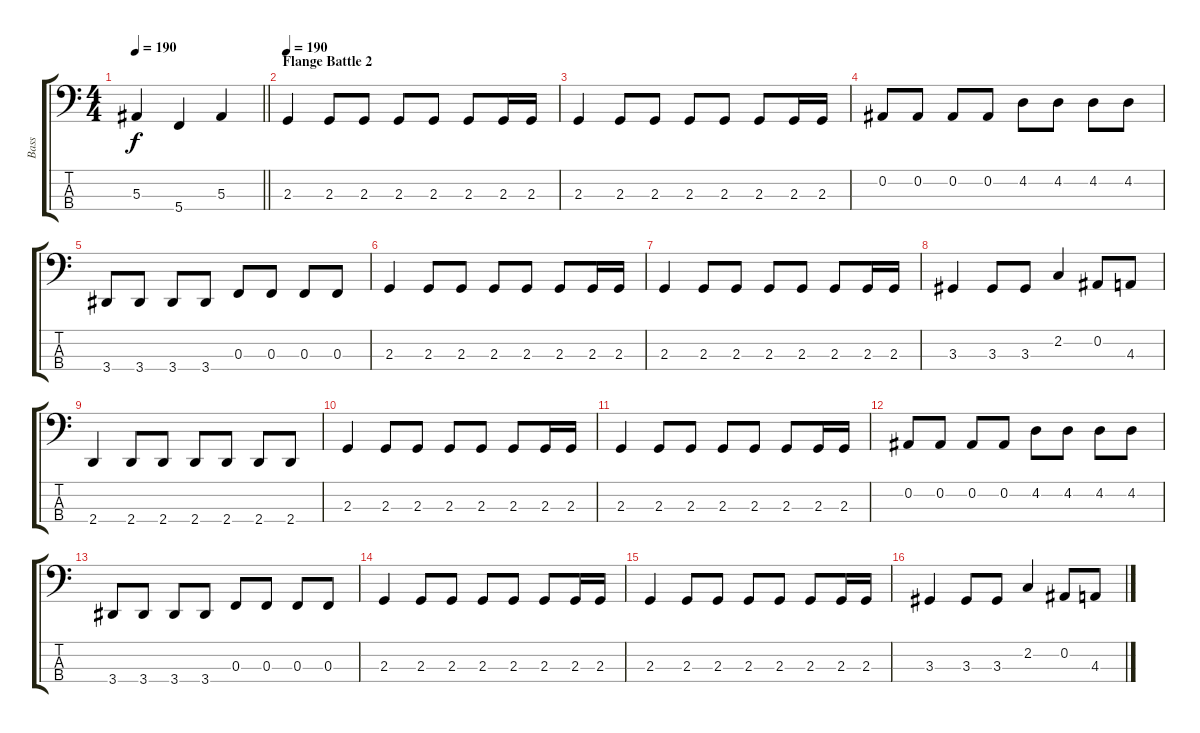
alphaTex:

\track ("Bass" "Bass") {instrument electricbasspick}
\staff {score tabs}
\tuning (Eb2 Bb1 F1 C1) {hide}
\ts (4 4)
\tempo 190
\clef f4
\barLineRight lightlight
\ks c
5.3.4{dy f} 5.4.4 5.3.4 |
\section ("" "Flange Battle 2")
\tempo 190
2.3.4 2.3.8 2.3.8 2.3.8 2.3.8 2.3.8 2.3.16 2.3.16 |
2.3.4 2.3.8 2.3.8 2.3.8 2.3.8 2.3.8 2.3.16 2.3.16 |
0.2.8 0.2.8 0.2.8 0.2.8 4.2.8 4.2.8 4.2.8 4.2.8 |
3.4.8 3.4.8 3.4.8 3.4.8 0.3.8 0.3.8 0.3.8 0.3.8 |
2.3.4 2.3.8 2.3.8 2.3.8 2.3.8 2.3.8 2.3.16 2.3.16 |
2.3.4 2.3.8 2.3.8 2.3.8 2.3.8 2.3.8 2.3.16 2.3.16 |
3.3.4 3.3.8 3.3.8 2.2.4 0.2.8 4.3.8 |
2.4.4 2.4.8 2.4.8 2.4.8 2.4.8 2.4.8 2.4.8 |
2.3.4 2.3.8 2.3.8 2.3.8 2.3.8 2.3.8 2.3.16 2.3.16 |
2.3.4 2.3.8 2.3.8 2.3.8 2.3.8 2.3.8 2.3.16 2.3.16 |
0.2.8 0.2.8 0.2.8 0.2.8 4.2.8 4.2.8 4.2.8 4.2.8 |
3.4.8 3.4.8 3.4.8 3.4.8 0.3.8 0.3.8 0.3.8 0.3.8 |
2.3.4 2.3.8 2.3.8 2.3.8 2.3.8 2.3.8 2.3.16 2.3.16 |
2.3.4 2.3.8 2.3.8 2.3.8 2.3.8 2.3.8 2.3.16 2.3.16 |
3.3.4 3.3.8 3.3.8 2.2.4 0.2.8 4.3.8
